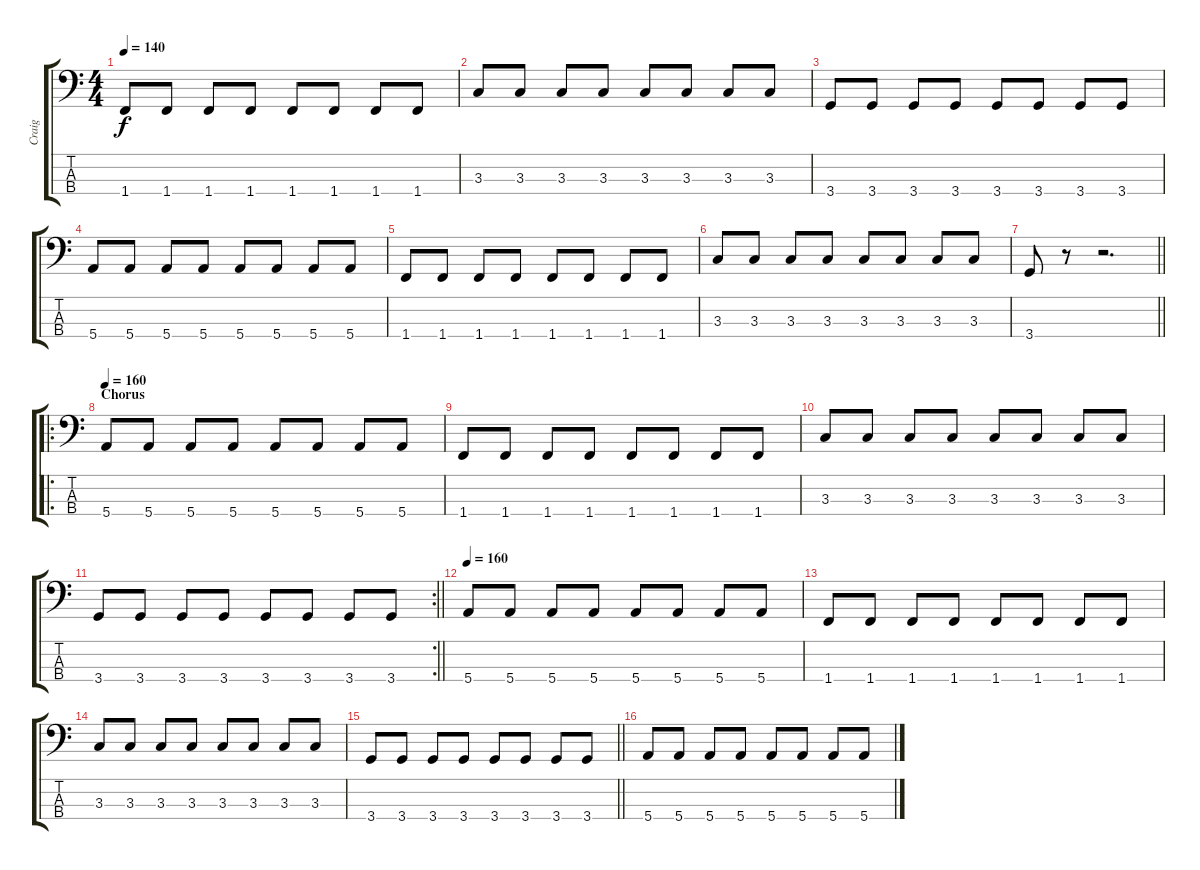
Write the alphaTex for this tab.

\track ("Craig" "Craig") {instrument electricbasspick}
\staff {score tabs}
\tuning (G2 D2 A1 E1) {hide}
\ts (4 4)
\tempo 140
\clef f4
\ks c
1.4.8{dy f} 1.4.8 1.4.8 1.4.8 1.4.8 1.4.8 1.4.8 1.4.8 |
3.3.8 3.3.8 3.3.8 3.3.8 3.3.8 3.3.8 3.3.8 3.3.8 |
3.4.8 3.4.8 3.4.8 3.4.8 3.4.8 3.4.8 3.4.8 3.4.8 |
5.4.8 5.4.8 5.4.8 5.4.8 5.4.8 5.4.8 5.4.8 5.4.8 |
1.4.8 1.4.8 1.4.8 1.4.8 1.4.8 1.4.8 1.4.8 1.4.8 |
3.3.8 3.3.8 3.3.8 3.3.8 3.3.8 3.3.8 3.3.8 3.3.8 |
\barLineRight lightlight
3.4.8 r.8 r.2{d} |
\ro
\section ("" "Chorus")
\tempo 160
5.4.8 5.4.8 5.4.8 5.4.8 5.4.8 5.4.8 5.4.8 5.4.8 |
1.4.8 1.4.8 1.4.8 1.4.8 1.4.8 1.4.8 1.4.8 1.4.8 |
3.3.8 3.3.8 3.3.8 3.3.8 3.3.8 3.3.8 3.3.8 3.3.8 |
\rc 2
\barLineRight lightlight
3.4.8 3.4.8 3.4.8 3.4.8 3.4.8 3.4.8 3.4.8 3.4.8 |
\tempo 160
5.4.8 5.4.8 5.4.8 5.4.8 5.4.8 5.4.8 5.4.8 5.4.8 |
1.4.8 1.4.8 1.4.8 1.4.8 1.4.8 1.4.8 1.4.8 1.4.8 |
3.3.8 3.3.8 3.3.8 3.3.8 3.3.8 3.3.8 3.3.8 3.3.8 |
\barLineRight lightlight
3.4.8 3.4.8 3.4.8 3.4.8 3.4.8 3.4.8 3.4.8 3.4.8 |
5.4.8 5.4.8 5.4.8 5.4.8 5.4.8 5.4.8 5.4.8 5.4.8
